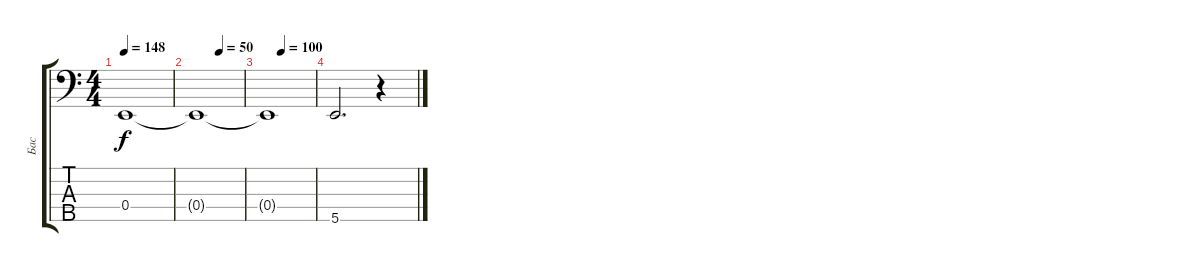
\track ("Бас" "Бас") {instrument electricbassfinger}
\staff {score tabs}
\tuning (G2 D2 A1 E1 B0) {hide}
\ts (4 4)
\tempo 148
\clef f4
\ks c
0.4{t}.1{dy f} |
\tempo (50 0.5)
0.4{t}.1 |
\tempo (100 0.3125)
0.4{t}.1 |
5.5.2{d} r.4
